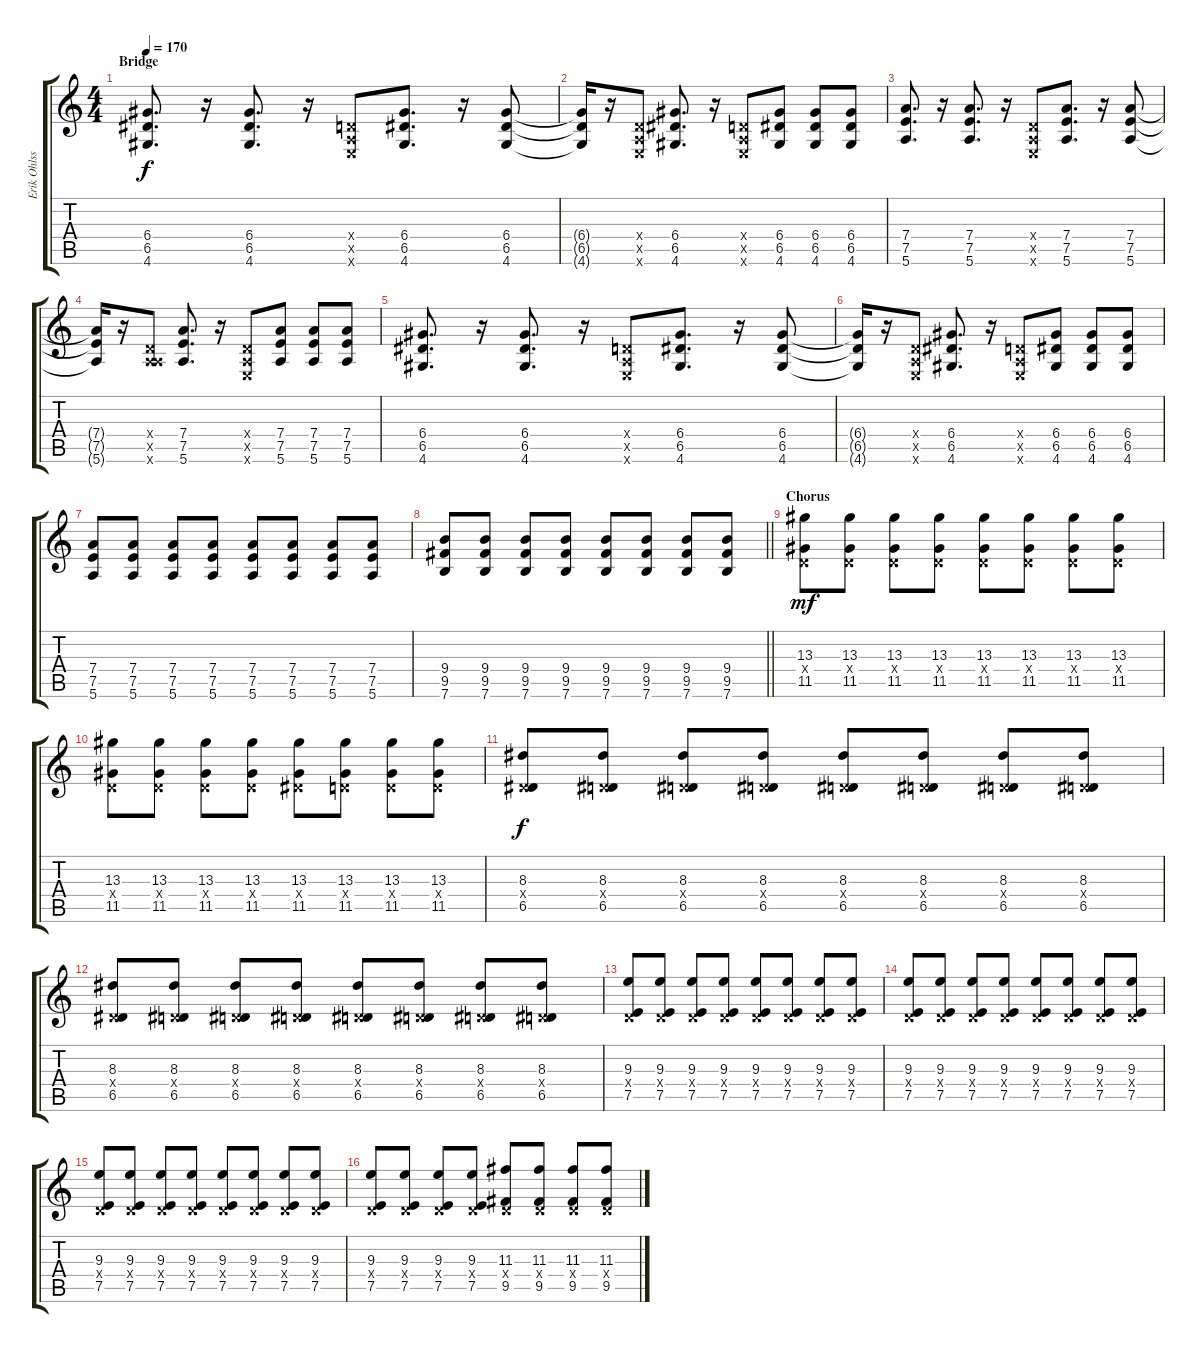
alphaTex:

\track ("Erik Ohlsson - Guitar" "Erik Ohlss") {instrument distortionguitar}
\staff {score tabs}
\tuning (E4 B3 G3 D3 A2 E2) {hide}
\ts (4 4)
\section ("" "Bridge")
\tempo 170
\clef g2
\ks c
(6.4 6.5 4.6).8{d dy f} r.16 (6.4 6.5 4.6).8{d} r.16 (0.4{x} 0.5{x} 0.6{x}).8 (6.4 6.5 4.6).8{d} r.16 (6.4 6.5 4.6).8 |
(6.4{t} 6.5{t} 4.6{t}).16 r.16 (0.4{x} 0.5{x} 0.6{x}).8 (6.4 6.5 4.6).8{d} r.16 (0.4{x} 0.5{x} 0.6{x}).8 (6.4 6.5 4.6).8 (6.4 6.5 4.6).8 (6.4 6.5 4.6).8 |
(7.4 7.5 5.6).8{d} r.16 (7.4 7.5 5.6).8{d} r.16 (0.4{x} 0.5{x} 0.6{x}).8 (7.4 7.5 5.6).8{d} r.16 (7.4 7.5 5.6).8 |
(7.4{t} 7.5{t} 5.6{t}).16 r.16 (0.4{x} 0.5{x} 5.6{x}).8 (7.4 7.5 5.6).8{d} r.16 (0.4{x} 0.5{x} 0.6{x}).8 (7.4 7.5 5.6).8 (7.4 7.5 5.6).8 (7.4 7.5 5.6).8 |
(6.4 6.5 4.6).8{d} r.16 (6.4 6.5 4.6).8{d} r.16 (0.4{x} 0.5{x} 0.6{x}).8 (6.4 6.5 4.6).8{d} r.16 (6.4 6.5 4.6).8 |
(6.4{t} 6.5{t} 4.6{t}).16 r.16 (0.4{x} 0.5{x} 0.6{x}).8 (6.4 6.5 4.6).8{d} r.16 (0.4{x} 0.5{x} 0.6{x}).8 (6.4 6.5 4.6).8 (6.4 6.5 4.6).8 (6.4 6.5 4.6).8 |
(7.4 7.5 5.6).8 (7.4 7.5 5.6).8 (7.4 7.5 5.6).8 (7.4 7.5 5.6).8 (7.4 7.5 5.6).8 (7.4 7.5 5.6).8 (7.4 7.5 5.6).8 (7.4 7.5 5.6).8 |
\barLineRight lightlight
(9.4 9.5 7.6).8 (9.4 9.5 7.6).8 (9.4 9.5 7.6).8 (9.4 9.5 7.6).8 (9.4 9.5 7.6).8 (9.4 9.5 7.6).8 (9.4 9.5 7.6).8 (9.4 9.5 7.6).8 |
\section ("" "Chorus")
(13.3 0.4{x} 11.5).8{dy mf volume 12 balance 10 instrument distortionguitar} (13.3 0.4{x} 11.5).8 (13.3 0.4{x} 11.5).8 (13.3 0.4{x} 11.5).8 (13.3 0.4{x} 11.5).8 (13.3 0.4{x} 11.5).8 (13.3 0.4{x} 11.5).8 (13.3 0.4{x} 11.5).8 |
(13.3 0.4{x} 11.5).8 (13.3 0.4{x} 11.5).8 (13.3 0.4{x} 11.5).8 (13.3 0.4{x} 11.5).8 (13.3 1.4{x} 11.5).8 (13.3 0.4{x} 11.5).8 (13.3 0.4{x} 11.5).8 (13.3 0.4{x} 11.5).8 |
(8.3 0.4{x} 6.5).8{dy f} (8.3 0.4{x} 6.5).8 (8.3 0.4{x} 6.5).8 (8.3 0.4{x} 6.5).8 (8.3 0.4{x} 6.5).8 (8.3 0.4{x} 6.5).8 (8.3 0.4{x} 6.5).8 (8.3 0.4{x} 6.5).8 |
(8.3 0.4{x} 6.5).8 (8.3 0.4{x} 6.5).8 (8.3 0.4{x} 6.5).8 (8.3 0.4{x} 6.5).8 (8.3 0.4{x} 6.5).8 (8.3 0.4{x} 6.5).8 (8.3 0.4{x} 6.5).8 (8.3 0.4{x} 6.5).8 |
(9.3 0.4{x} 7.5).8 (9.3 0.4{x} 7.5).8 (9.3 0.4{x} 7.5).8 (9.3 0.4{x} 7.5).8 (9.3 0.4{x} 7.5).8 (9.3 0.4{x} 7.5).8 (9.3 0.4{x} 7.5).8 (9.3 0.4{x} 7.5).8 |
(9.3 0.4{x} 7.5).8 (9.3 0.4{x} 7.5).8 (9.3 0.4{x} 7.5).8 (9.3 0.4{x} 7.5).8 (9.3 0.4{x} 7.5).8 (9.3 0.4{x} 7.5).8 (9.3 0.4{x} 7.5).8 (9.3 0.4{x} 7.5).8 |
(9.3 0.4{x} 7.5).8 (9.3 0.4{x} 7.5).8 (9.3 0.4{x} 7.5).8 (9.3 0.4{x} 7.5).8 (9.3 0.4{x} 7.5).8 (9.3 0.4{x} 7.5).8 (9.3 0.4{x} 7.5).8 (9.3 0.4{x} 7.5).8 |
(9.3 0.4{x} 7.5).8 (9.3 0.4{x} 7.5).8 (9.3 0.4{x} 7.5).8 (9.3 0.4{x} 7.5).8 (11.3 0.4{x} 9.5).8 (11.3 0.4{x} 9.5).8 (11.3 0.4{x} 9.5).8 (11.3 0.4{x} 9.5).8
